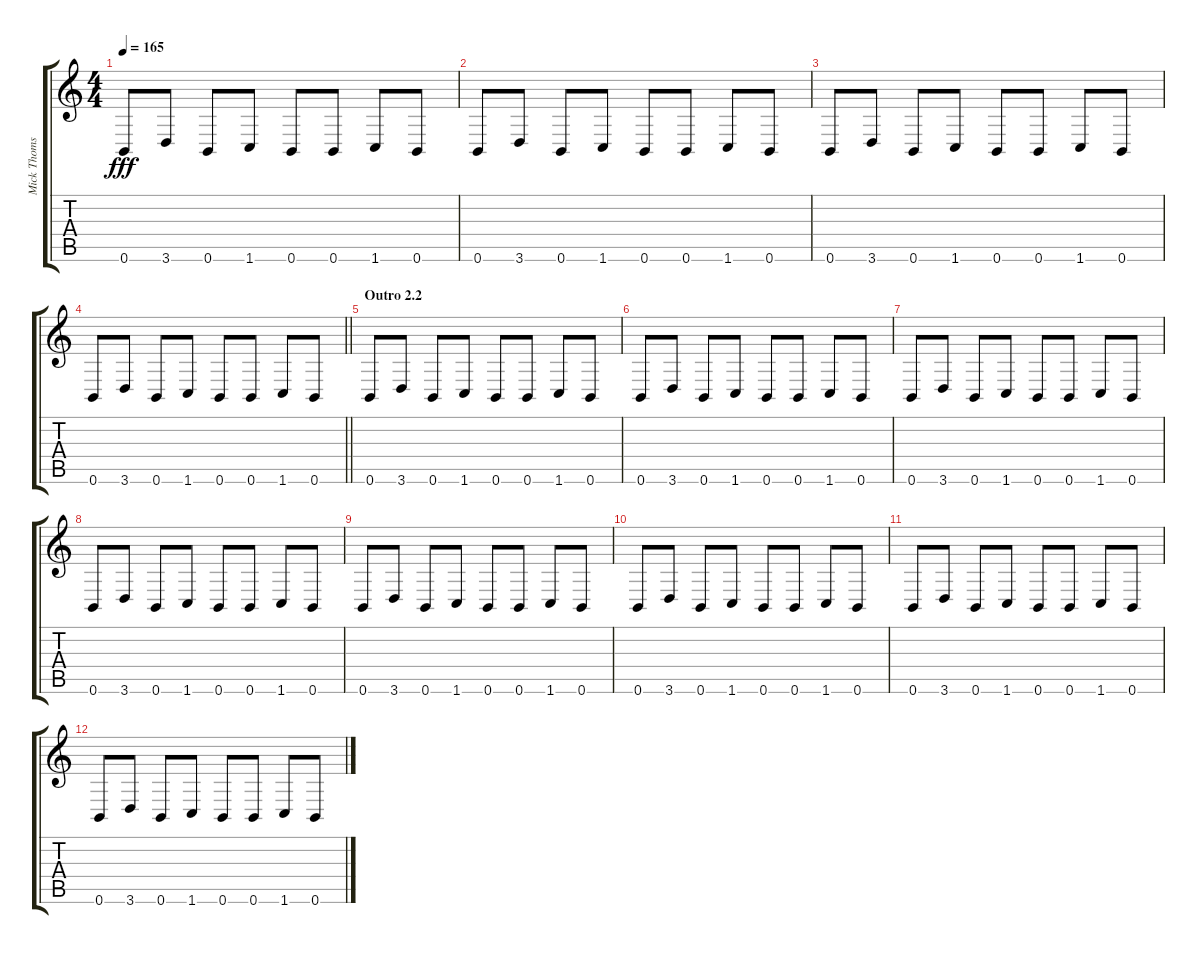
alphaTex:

\track ("Mick Thomson" "Mick Thoms") {instrument distortionguitar}
\staff {score tabs}
\tuning (Db4 Ab3 E3 B2 Gb2 B1) {hide}
\ts (4 4)
\tempo 165
\clef g2
\ks c
0.6.8{dy fff} 3.6.8 0.6.8 1.6.8 0.6.8 0.6.8 1.6.8 0.6.8 |
0.6.8 3.6.8 0.6.8 1.6.8 0.6.8 0.6.8 1.6.8 0.6.8 |
0.6.8 3.6.8 0.6.8 1.6.8 0.6.8 0.6.8 1.6.8 0.6.8 |
\barLineRight lightlight
0.6.8 3.6.8 0.6.8 1.6.8 0.6.8 0.6.8 1.6.8 0.6.8 |
\section ("" "Outro 2.2")
0.6.8 3.6.8 0.6.8 1.6.8 0.6.8 0.6.8 1.6.8 0.6.8 |
0.6.8 3.6.8 0.6.8 1.6.8 0.6.8 0.6.8 1.6.8 0.6.8 |
0.6.8 3.6.8 0.6.8 1.6.8 0.6.8 0.6.8 1.6.8 0.6.8 |
0.6.8 3.6.8 0.6.8 1.6.8 0.6.8 0.6.8 1.6.8 0.6.8 |
0.6.8 3.6.8 0.6.8 1.6.8 0.6.8 0.6.8 1.6.8 0.6.8 |
0.6.8 3.6.8 0.6.8 1.6.8 0.6.8 0.6.8 1.6.8 0.6.8 |
0.6.8 3.6.8 0.6.8 1.6.8 0.6.8 0.6.8 1.6.8 0.6.8 |
0.6.8 3.6.8 0.6.8 1.6.8 0.6.8 0.6.8 1.6.8 0.6.8
